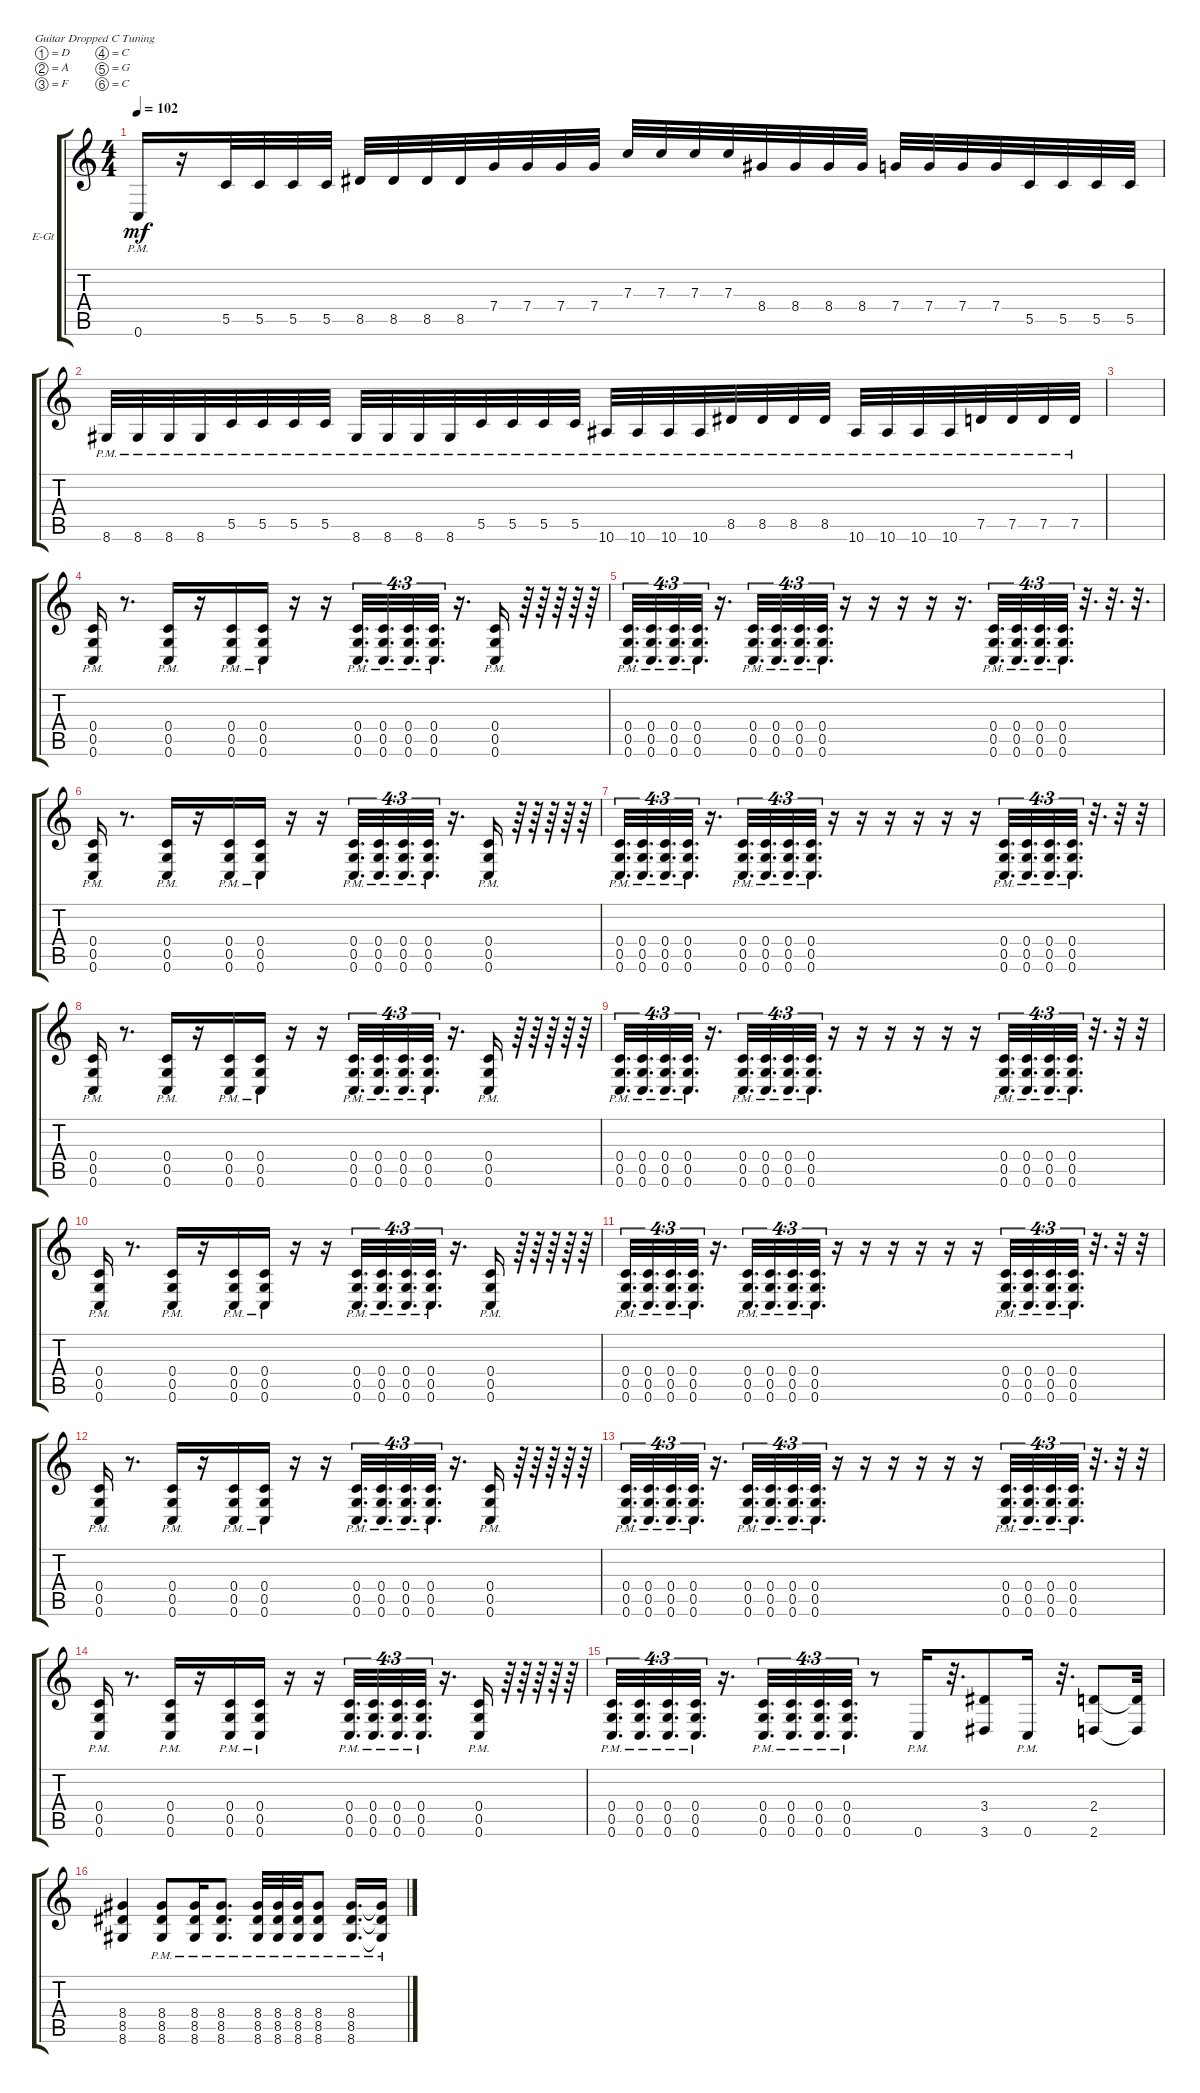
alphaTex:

\defaultSystemsLayout 4
\bracketExtendMode groupsimilarinstruments
\firstSystemTrackNameOrientation horizontal
\otherSystemsTrackNameOrientation horizontal
\track ("Rhythm Guitar" "E-Gt") {instrument distortionguitar}
\staff {score tabs}
\tuning (D4 A3 F3 C3 G2 C2)
\ts (4 4)
\tempo 102
\clef g2
\ks c
0.6{pm}.16{dy mf} r.16 5.5.32 5.5.32 5.5.32 5.5.32 8.5.32 8.5.32 8.5.32 8.5.32 7.4.32 7.4.32 7.4.32 7.4.32 7.3.32 7.3.32 7.3.32 7.3.32 8.4.32 8.4.32 8.4.32 8.4.32 7.4.32 7.4.32 7.4.32 7.4.32 5.5.32 5.5.32 5.5.32 5.5.32 |
8.6{pm}.32 8.6{pm}.32 8.6{pm}.32 8.6{pm}.32 5.5{pm}.32 5.5{pm}.32 5.5{pm}.32 5.5{pm}.32 8.6{pm}.32 8.6{pm}.32 8.6{pm}.32 8.6{pm}.32 5.5{pm}.32 5.5{pm}.32 5.5{pm}.32 5.5{pm}.32 10.6{pm}.32 10.6{pm}.32 10.6{pm}.32 10.6{pm}.32 8.5{pm}.32 8.5{pm}.32 8.5{pm}.32 8.5{pm}.32 10.6{pm}.32 10.6{pm}.32 10.6{pm}.32 10.6{pm}.32 7.5{pm}.32 7.5{pm}.32 7.5{pm}.32 7.5{pm}.32 |
|
(0.6{pm} 0.5{pm} 0.4{pm}).16 r.8{d} (0.5{pm} 0.6{pm} 0.4{pm}).16 r.16 (0.6{pm} 0.5{pm} 0.4{pm}).16 (0.6{pm} 0.5{pm} 0.4{pm}).16 r.16 r.16 (0.6{pm} 0.5{pm} 0.4{pm}).32{d tu (4 3)} (0.6{pm} 0.5{pm} 0.4{pm}).32{d tu (4 3)} (0.6{pm} 0.5{pm} 0.4{pm}).32{d tu (4 3)} (0.6{pm} 0.5{pm} 0.4{pm}).32{d tu (4 3)} r.16{d} (0.6{pm} 0.5{pm} 0.4{pm}).16 r.64 r.64 r.64 r.64 r.64 |
(0.6{pm} 0.5{pm} 0.4{pm}).32{d tu (4 3)} (0.6{pm} 0.5{pm} 0.4{pm}).32{d tu (4 3)} (0.6{pm} 0.5{pm} 0.4{pm}).32{d tu (4 3)} (0.6{pm} 0.5{pm} 0.4{pm}).32{d tu (4 3)} r.16{d} (0.6{pm} 0.5{pm} 0.4{pm}).32{d tu (4 3)} (0.6{pm} 0.5{pm} 0.4{pm}).32{d tu (4 3)} (0.6{pm} 0.5{pm} 0.4{pm}).32{d tu (4 3)} (0.6{pm} 0.5{pm} 0.4{pm}).32{d tu (4 3)} r.16 r.16 r.16 r.16 r.16{d} (0.6{pm} 0.5{pm} 0.4{pm}).32{d tu (4 3)} (0.6{pm} 0.5{pm} 0.4{pm}).32{d tu (4 3)} (0.6{pm} 0.5{pm} 0.4{pm}).32{d tu (4 3)} (0.6{pm} 0.5{pm} 0.4{pm}).32{d tu (4 3)} r.32{d} r.32{d} r.32{d} |
(0.6{pm} 0.5{pm} 0.4{pm}).16 r.8{d} (0.5{pm} 0.6{pm} 0.4{pm}).16 r.16 (0.6{pm} 0.5{pm} 0.4{pm}).16 (0.6{pm} 0.5{pm} 0.4{pm}).16 r.16 r.16 (0.6{pm} 0.5{pm} 0.4{pm}).32{d tu (4 3)} (0.6{pm} 0.5{pm} 0.4{pm}).32{d tu (4 3)} (0.6{pm} 0.5{pm} 0.4{pm}).32{d tu (4 3)} (0.6{pm} 0.5{pm} 0.4{pm}).32{d tu (4 3)} r.16{d} (0.6{pm} 0.5{pm} 0.4{pm}).16 r.64 r.64 r.64 r.64 r.64 |
(0.6{pm} 0.5{pm} 0.4{pm}).32{d tu (4 3)} (0.6{pm} 0.5{pm} 0.4{pm}).32{d tu (4 3)} (0.6{pm} 0.5{pm} 0.4{pm}).32{d tu (4 3)} (0.6{pm} 0.5{pm} 0.4{pm}).32{d tu (4 3)} r.16{d} (0.6{pm} 0.5{pm} 0.4{pm}).32{d tu (4 3)} (0.6{pm} 0.5{pm} 0.4{pm}).32{d tu (4 3)} (0.6{pm} 0.5{pm} 0.4{pm}).32{d tu (4 3)} (0.6{pm} 0.5{pm} 0.4{pm}).32{d tu (4 3)} r.16 r.16 r.16 r.16 r.16 r.16 (0.6{pm} 0.5{pm} 0.4{pm}).32{d tu (4 3)} (0.6{pm} 0.5{pm} 0.4{pm}).32{d tu (4 3)} (0.6{pm} 0.5{pm} 0.4{pm}).32{d tu (4 3)} (0.6{pm} 0.5{pm} 0.4{pm}).32{d tu (4 3)} r.32{d} r.32 r.32 |
(0.6{pm} 0.5{pm} 0.4{pm}).16 r.8{d} (0.5{pm} 0.6{pm} 0.4{pm}).16 r.16 (0.6{pm} 0.5{pm} 0.4{pm}).16 (0.6{pm} 0.5{pm} 0.4{pm}).16 r.16 r.16 (0.6{pm} 0.5{pm} 0.4{pm}).32{d tu (4 3)} (0.6{pm} 0.5{pm} 0.4{pm}).32{d tu (4 3)} (0.6{pm} 0.5{pm} 0.4{pm}).32{d tu (4 3)} (0.6{pm} 0.5{pm} 0.4{pm}).32{d tu (4 3)} r.16{d} (0.6{pm} 0.5{pm} 0.4{pm}).16 r.64 r.64 r.64 r.64 r.64 |
(0.6{pm} 0.5{pm} 0.4{pm}).32{d tu (4 3)} (0.6{pm} 0.5{pm} 0.4{pm}).32{d tu (4 3)} (0.6{pm} 0.5{pm} 0.4{pm}).32{d tu (4 3)} (0.6{pm} 0.5{pm} 0.4{pm}).32{d tu (4 3)} r.16{d} (0.6{pm} 0.5{pm} 0.4{pm}).32{d tu (4 3)} (0.6{pm} 0.5{pm} 0.4{pm}).32{d tu (4 3)} (0.6{pm} 0.5{pm} 0.4{pm}).32{d tu (4 3)} (0.6{pm} 0.5{pm} 0.4{pm}).32{d tu (4 3)} r.16 r.16 r.16 r.16 r.16 r.16 (0.6{pm} 0.5{pm} 0.4{pm}).32{d tu (4 3)} (0.6{pm} 0.5{pm} 0.4{pm}).32{d tu (4 3)} (0.6{pm} 0.5{pm} 0.4{pm}).32{d tu (4 3)} (0.6{pm} 0.5{pm} 0.4{pm}).32{d tu (4 3)} r.32{d} r.32 r.32 |
(0.6{pm} 0.5{pm} 0.4{pm}).16 r.8{d} (0.5{pm} 0.6{pm} 0.4{pm}).16 r.16 (0.6{pm} 0.5{pm} 0.4{pm}).16 (0.6{pm} 0.5{pm} 0.4{pm}).16 r.16 r.16 (0.6{pm} 0.5{pm} 0.4{pm}).32{d tu (4 3)} (0.6{pm} 0.5{pm} 0.4{pm}).32{d tu (4 3)} (0.6{pm} 0.5{pm} 0.4{pm}).32{d tu (4 3)} (0.6{pm} 0.5{pm} 0.4{pm}).32{d tu (4 3)} r.16{d} (0.6{pm} 0.5{pm} 0.4{pm}).16 r.64 r.64 r.64 r.64 r.64 |
(0.6{pm} 0.5{pm} 0.4{pm}).32{d tu (4 3)} (0.6{pm} 0.5{pm} 0.4{pm}).32{d tu (4 3)} (0.6{pm} 0.5{pm} 0.4{pm}).32{d tu (4 3)} (0.6{pm} 0.5{pm} 0.4{pm}).32{d tu (4 3)} r.16{d} (0.6{pm} 0.5{pm} 0.4{pm}).32{d tu (4 3)} (0.6{pm} 0.5{pm} 0.4{pm}).32{d tu (4 3)} (0.6{pm} 0.5{pm} 0.4{pm}).32{d tu (4 3)} (0.6{pm} 0.5{pm} 0.4{pm}).32{d tu (4 3)} r.16 r.16 r.16 r.16 r.16 r.16 (0.6{pm} 0.5{pm} 0.4{pm}).32{d tu (4 3)} (0.6{pm} 0.5{pm} 0.4{pm}).32{d tu (4 3)} (0.6{pm} 0.5{pm} 0.4{pm}).32{d tu (4 3)} (0.6{pm} 0.5{pm} 0.4{pm}).32{d tu (4 3)} r.32{d} r.32 r.32 |
(0.6{pm} 0.5{pm} 0.4{pm}).16 r.8{d} (0.5{pm} 0.6{pm} 0.4{pm}).16 r.16 (0.6{pm} 0.5{pm} 0.4{pm}).16 (0.6{pm} 0.5{pm} 0.4{pm}).16 r.16 r.16 (0.6{pm} 0.5{pm} 0.4{pm}).32{d tu (4 3)} (0.6{pm} 0.5{pm} 0.4{pm}).32{d tu (4 3)} (0.6{pm} 0.5{pm} 0.4{pm}).32{d tu (4 3)} (0.6{pm} 0.5{pm} 0.4{pm}).32{d tu (4 3)} r.16{d} (0.6{pm} 0.5{pm} 0.4{pm}).16 r.64 r.64 r.64 r.64 r.64 |
(0.6{pm} 0.5{pm} 0.4{pm}).32{d tu (4 3)} (0.6{pm} 0.5{pm} 0.4{pm}).32{d tu (4 3)} (0.6{pm} 0.5{pm} 0.4{pm}).32{d tu (4 3)} (0.6{pm} 0.5{pm} 0.4{pm}).32{d tu (4 3)} r.16{d} (0.6{pm} 0.5{pm} 0.4{pm}).32{d tu (4 3)} (0.6{pm} 0.5{pm} 0.4{pm}).32{d tu (4 3)} (0.6{pm} 0.5{pm} 0.4{pm}).32{d tu (4 3)} (0.6{pm} 0.5{pm} 0.4{pm}).32{d tu (4 3)} r.16 r.16 r.16 r.16 r.16 r.16 (0.6{pm} 0.5{pm} 0.4{pm}).32{d tu (4 3)} (0.6{pm} 0.5{pm} 0.4{pm}).32{d tu (4 3)} (0.6{pm} 0.5{pm} 0.4{pm}).32{d tu (4 3)} (0.6{pm} 0.5{pm} 0.4{pm}).32{d tu (4 3)} r.32{d} r.32 r.32 |
(0.6{pm} 0.5{pm} 0.4{pm}).16 r.8{d} (0.5{pm} 0.6{pm} 0.4{pm}).16 r.16 (0.6{pm} 0.5{pm} 0.4{pm}).16 (0.6{pm} 0.5{pm} 0.4{pm}).16 r.16 r.16 (0.6{pm} 0.5{pm} 0.4{pm}).32{d tu (4 3)} (0.6{pm} 0.5{pm} 0.4{pm}).32{d tu (4 3)} (0.6{pm} 0.5{pm} 0.4{pm}).32{d tu (4 3)} (0.6{pm} 0.5{pm} 0.4{pm}).32{d tu (4 3)} r.16{d} (0.6{pm} 0.5{pm} 0.4{pm}).16 r.64 r.64 r.64 r.64 r.64 |
(0.6{pm} 0.5{pm} 0.4{pm}).32{d tu (4 3)} (0.6{pm} 0.5{pm} 0.4{pm}).32{d tu (4 3)} (0.6{pm} 0.5{pm} 0.4{pm}).32{d tu (4 3)} (0.6{pm} 0.5{pm} 0.4{pm}).32{d tu (4 3)} r.16{d} (0.6{pm} 0.5{pm} 0.4{pm}).32{d tu (4 3)} (0.6{pm} 0.5{pm} 0.4{pm}).32{d tu (4 3)} (0.6{pm} 0.5{pm} 0.4{pm}).32{d tu (4 3)} (0.6{pm} 0.5{pm} 0.4{pm}).32{d tu (4 3)} r.8 0.6{pm}.16 r.32{d} (3.6 3.4).8 0.6{pm}.16 r.32{d} (2.6 2.4).8 (2.4{t} 2.6{t}).32 |
(8.5 8.6 8.4).4 (8.5{pm} 8.6{pm} 8.4{pm}).8 (8.5{pm} 8.6{pm} 8.4{pm}).16 (8.5{pm} 8.6{pm} 8.4{pm}).8{d} (8.5{pm} 8.6{pm} 8.4{pm}).32 (8.5{pm} 8.6{pm} 8.4{pm}).32 (8.5{pm} 8.6{pm} 8.4{pm}).32 (8.5{pm} 8.6{pm} 8.4{pm}).8 (8.5{pm} 8.6{pm} 8.4{pm}).16{d} (8.6{pm t} 8.5{pm t} 8.4{pm t}).16
